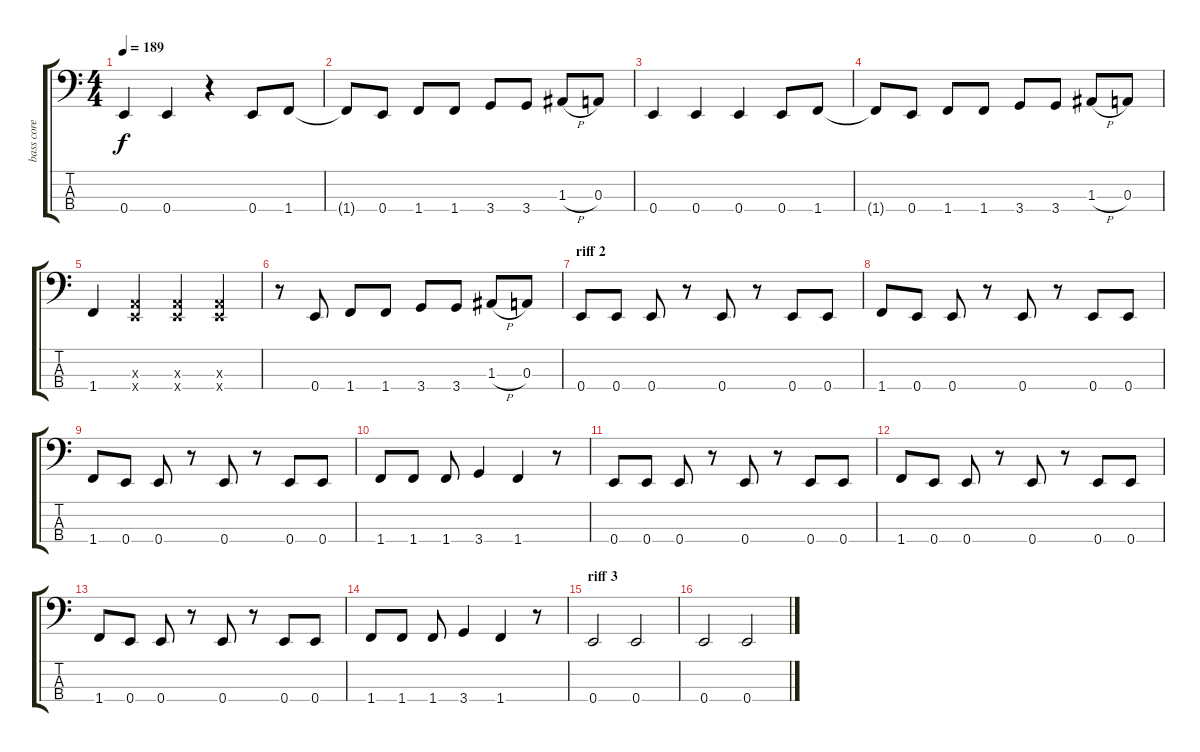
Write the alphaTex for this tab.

\track ("bass core" "bass core") {instrument acousticguitarnylon}
\staff {score tabs}
\tuning (G2 D2 A1 E1) {hide}
\ts (4 4)
\tempo 189
\clef f4
\ks c
0.4.4{dy f} 0.4.4 r.4 0.4.8 1.4.8 |
1.4{t}.8 0.4.8 1.4.8 1.4.8 3.4.8 3.4.8 1.3{h}.8 0.3.8 |
0.4.4 0.4.4 0.4.4 0.4.8 1.4.8 |
1.4{t}.8 0.4.8 1.4.8 1.4.8 3.4.8 3.4.8 1.3{h}.8 0.3.8 |
1.4.4 (0.3{x} 0.4{x}).4 (0.3{x} 0.4{x}).4 (0.3{x} 0.4{x}).4 |
r.8 0.4.8 1.4.8 1.4.8 3.4.8 3.4.8 1.3{h}.8 0.3.8 |
\section ("" "riff 2")
0.4.8 0.4.8 0.4.8 r.8 0.4.8 r.8 0.4.8 0.4.8 |
1.4.8 0.4.8 0.4.8 r.8 0.4.8 r.8 0.4.8 0.4.8 |
1.4.8 0.4.8 0.4.8 r.8 0.4.8 r.8 0.4.8 0.4.8 |
1.4.8 1.4.8 1.4.8 3.4.4 1.4.4 r.8 |
0.4.8 0.4.8 0.4.8 r.8 0.4.8 r.8 0.4.8 0.4.8 |
1.4.8 0.4.8 0.4.8 r.8 0.4.8 r.8 0.4.8 0.4.8 |
1.4.8 0.4.8 0.4.8 r.8 0.4.8 r.8 0.4.8 0.4.8 |
1.4.8 1.4.8 1.4.8 3.4.4 1.4.4 r.8 |
\section ("" "riff 3")
0.4.2 0.4.2 |
0.4.2 0.4.2
